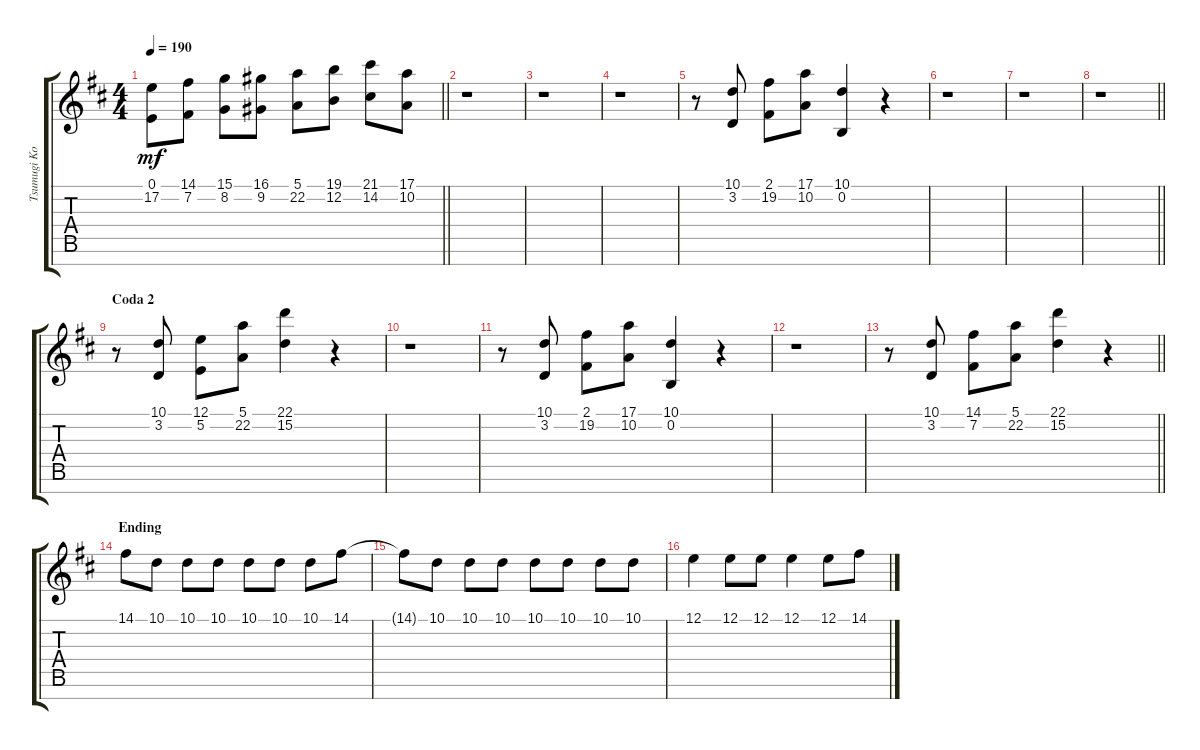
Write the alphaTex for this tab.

\track ("Tsumugi Kotobuki (Synth Lead)" "Tsumugi Ko") {instrument lead7fifths}
\staff {score tabs}
\tuning (E4 B3 G3 D3 A2 E2 B1) {hide}
\ts (4 4)
\tempo 190
\clef g2
\barLineRight lightlight
\ks d
(0.1 17.2).8{dy mf} (14.1 7.2).8 (15.1 8.2).8 (16.1 9.2).8 (5.1 22.2).8 (19.1 12.2).8 (21.1 14.2).8 (17.1 10.2).8 |
\section ("" "")
r.1 |
r.1 |
r.1 |
r.8 (10.1 3.2).8 (2.1 19.2).8 (17.1 10.2).8 (10.1 0.2).4 r.4 |
r.1 |
r.1 |
\barLineRight lightlight
r.1 |
\section ("" "Coda 2")
r.8 (10.1 3.2).8 (12.1 5.2).8 (5.1 22.2).8 (22.1 15.2).4 r.4 |
r.1 |
r.8 (10.1 3.2).8 (2.1 19.2).8 (17.1 10.2).8 (10.1 0.2).4 r.4 |
r.1 |
\barLineRight lightlight
r.8 (10.1 3.2).8 (14.1 7.2).8 (5.1 22.2).8 (22.1 15.2).4 r.4 |
\section ("" "Ending")
14.1.8 10.1.8 10.1.8 10.1.8 10.1.8 10.1.8 10.1.8 14.1.8 |
14.1{t}.8 10.1.8 10.1.8 10.1.8 10.1.8 10.1.8 10.1.8 10.1.8 |
12.1.4 12.1.8 12.1.8 12.1.4 12.1.8 14.1.8
